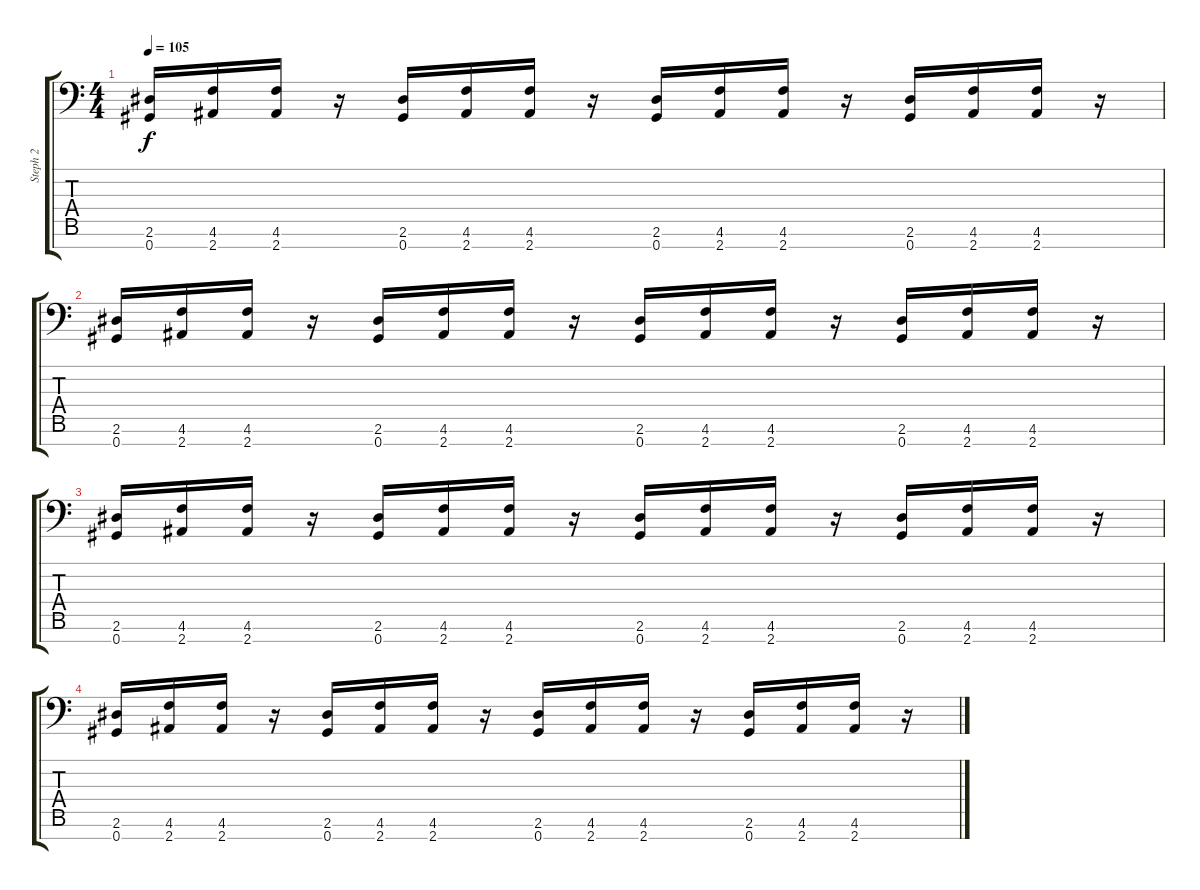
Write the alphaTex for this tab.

\track ("Steph 2" "Steph 2") {instrument distortionguitar}
\staff {score tabs}
\tuning (Db4 Ab3 E3 B2 Gb2 Db2 Ab1) {hide}
\ts (4 4)
\tempo 105
\clef f4
\ks c
(2.6 0.7).16{dy f} (4.6 2.7).16 (4.6 2.7).16 r.16 (2.6 0.7).16 (4.6 2.7).16 (4.6 2.7).16 r.16 (2.6 0.7).16 (4.6 2.7).16 (4.6 2.7).16 r.16 (2.6 0.7).16 (4.6 2.7).16 (4.6 2.7).16 r.16 |
(2.6 0.7).16 (4.6 2.7).16 (4.6 2.7).16 r.16 (2.6 0.7).16 (4.6 2.7).16 (4.6 2.7).16 r.16 (2.6 0.7).16 (4.6 2.7).16 (4.6 2.7).16 r.16 (2.6 0.7).16 (4.6 2.7).16 (4.6 2.7).16 r.16 |
(2.6 0.7).16 (4.6 2.7).16 (4.6 2.7).16 r.16 (2.6 0.7).16 (4.6 2.7).16 (4.6 2.7).16 r.16 (2.6 0.7).16 (4.6 2.7).16 (4.6 2.7).16 r.16 (2.6 0.7).16 (4.6 2.7).16 (4.6 2.7).16 r.16 |
(2.6 0.7).16 (4.6 2.7).16 (4.6 2.7).16 r.16 (2.6 0.7).16 (4.6 2.7).16 (4.6 2.7).16 r.16 (2.6 0.7).16 (4.6 2.7).16 (4.6 2.7).16 r.16 (2.6 0.7).16 (4.6 2.7).16 (4.6 2.7).16 r.16
